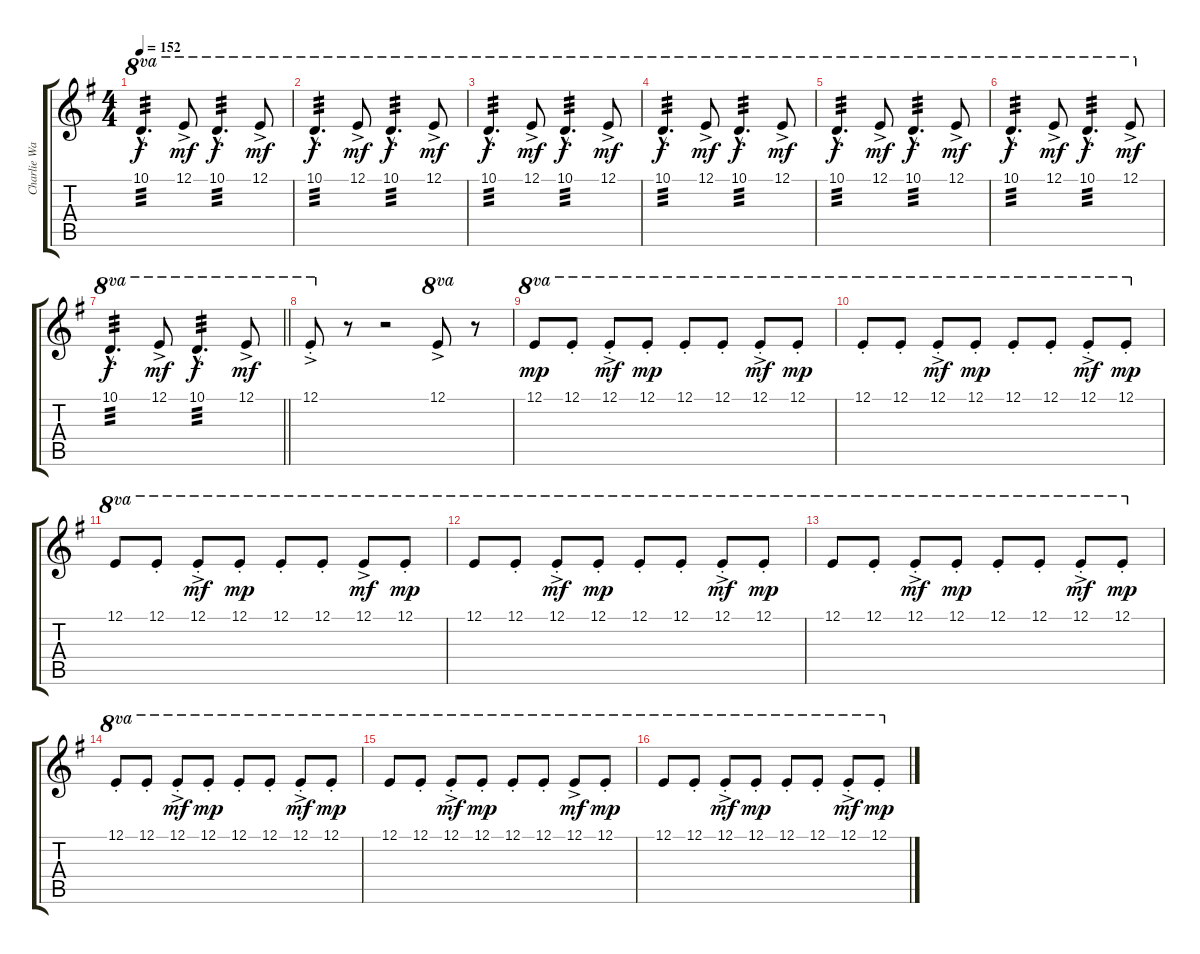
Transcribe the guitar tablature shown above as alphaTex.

\track ("Charlie Watts - Cymbal & Misc Percussion" "Charlie Wa") {instrument reversecymbal}
\staff {score tabs}
\tuning (E4 B3 G3 D3 A2 E2) {hide}
\ts (4 4)
\tempo 152
\clef g2
\ks g
10.1{hac}.4{d ot 8va tp 3 dy f} 12.1{ac}.8{ot 8va dy mf} 10.1{hac}.4{d ot 8va tp 3 dy f} 12.1{ac}.8{ot 8va dy mf} |
10.1{hac}.4{d ot 8va tp 3 dy f} 12.1{ac}.8{ot 8va dy mf} 10.1{hac}.4{d ot 8va tp 3 dy f} 12.1{ac}.8{ot 8va dy mf} |
10.1{hac}.4{d ot 8va tp 3 dy f} 12.1{ac}.8{ot 8va dy mf} 10.1{hac}.4{d ot 8va tp 3 dy f} 12.1{ac}.8{ot 8va dy mf} |
10.1{hac}.4{d ot 8va tp 3 dy f} 12.1{ac}.8{ot 8va dy mf} 10.1{hac}.4{d ot 8va tp 3 dy f} 12.1{ac}.8{ot 8va dy mf} |
10.1{hac}.4{d ot 8va tp 3 dy f} 12.1{ac}.8{ot 8va dy mf} 10.1{hac}.4{d ot 8va tp 3 dy f} 12.1{ac}.8{ot 8va dy mf} |
10.1{hac}.4{d ot 8va tp 3 dy f} 12.1{ac}.8{ot 8va dy mf} 10.1{hac}.4{d ot 8va tp 3 dy f} 12.1{ac}.8{ot 8va dy mf} |
\barLineRight lightlight
10.1{hac}.4{d ot 8va tp 3 dy f} 12.1{ac}.8{ot 8va dy mf} 10.1{hac}.4{d ot 8va tp 3 dy f} 12.1{ac}.8{ot 8va dy mf} |
12.1{ac st}.8{ot 8va} r.8 r.2 12.1{ac}.8{ot 8va} r.8 |
12.1.8{ot 8va dy mp} 12.1{st}.8{ot 8va} 12.1{ac st}.8{ot 8va dy mf} 12.1{st}.8{ot 8va dy mp} 12.1{st}.8{ot 8va} 12.1{st}.8{ot 8va} 12.1{ac st}.8{ot 8va dy mf} 12.1{st}.8{ot 8va dy mp} |
12.1{st}.8{ot 8va} 12.1{st}.8{ot 8va} 12.1{ac st}.8{ot 8va dy mf} 12.1{st}.8{ot 8va dy mp} 12.1{st}.8{ot 8va} 12.1{st}.8{ot 8va} 12.1{ac st}.8{ot 8va dy mf} 12.1{st}.8{ot 8va dy mp} |
12.1.8{ot 8va} 12.1{st}.8{ot 8va} 12.1{ac st}.8{ot 8va dy mf} 12.1{st}.8{ot 8va dy mp} 12.1{st}.8{ot 8va} 12.1{st}.8{ot 8va} 12.1{ac}.8{ot 8va dy mf} 12.1{st}.8{ot 8va dy mp} |
12.1.8{ot 8va} 12.1{st}.8{ot 8va} 12.1{ac st}.8{ot 8va dy mf} 12.1{st}.8{ot 8va dy mp} 12.1{st}.8{ot 8va} 12.1{st}.8{ot 8va} 12.1{ac st}.8{ot 8va dy mf} 12.1{st}.8{ot 8va dy mp} |
12.1.8{ot 8va} 12.1{st}.8{ot 8va} 12.1{ac st}.8{ot 8va dy mf} 12.1{st}.8{ot 8va dy mp} 12.1{st}.8{ot 8va} 12.1{st}.8{ot 8va} 12.1{ac st}.8{ot 8va dy mf} 12.1{st}.8{ot 8va dy mp} |
12.1{st}.8{ot 8va} 12.1{st}.8{ot 8va} 12.1{ac st}.8{ot 8va dy mf} 12.1{st}.8{ot 8va dy mp} 12.1{st}.8{ot 8va} 12.1{st}.8{ot 8va} 12.1{ac st}.8{ot 8va dy mf} 12.1{st}.8{ot 8va dy mp} |
12.1.8{ot 8va} 12.1{st}.8{ot 8va} 12.1{ac st}.8{ot 8va dy mf} 12.1{st}.8{ot 8va dy mp} 12.1{st}.8{ot 8va} 12.1{st}.8{ot 8va} 12.1{ac}.8{ot 8va dy mf} 12.1{st}.8{ot 8va dy mp} |
12.1.8{ot 8va} 12.1{st}.8{ot 8va} 12.1{ac st}.8{ot 8va dy mf} 12.1{st}.8{ot 8va dy mp} 12.1{st}.8{ot 8va} 12.1{st}.8{ot 8va} 12.1{ac st}.8{ot 8va dy mf} 12.1{st}.8{ot 8va dy mp}
